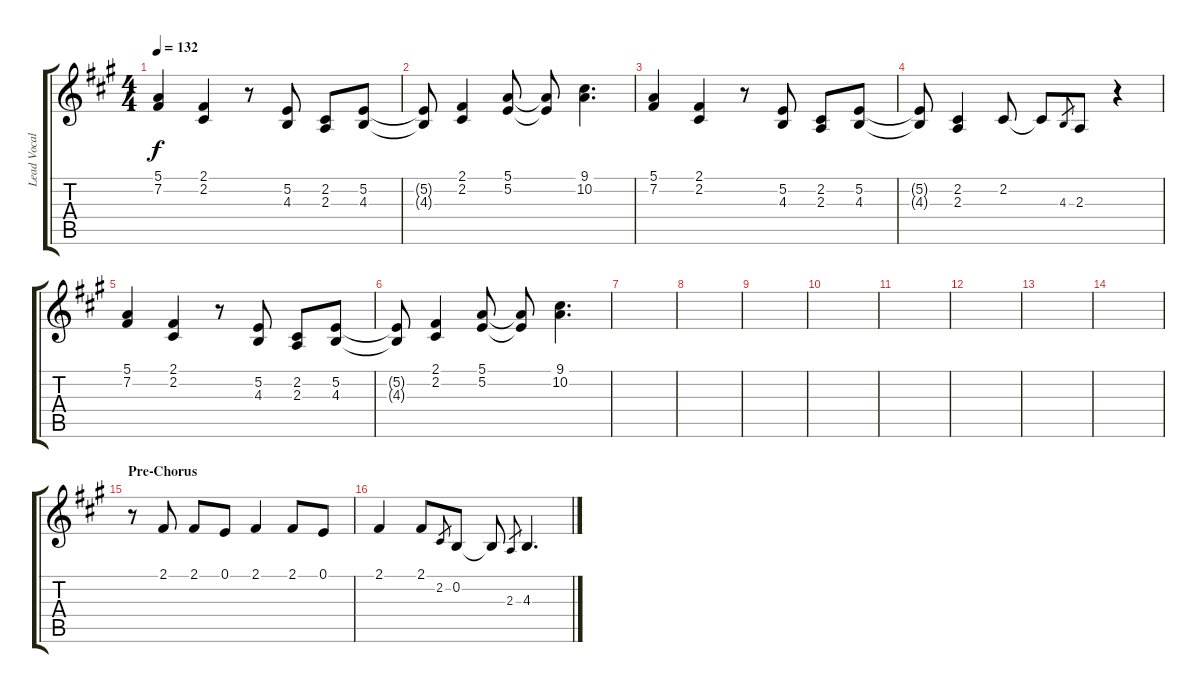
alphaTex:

\track ("Lead Vocals" "Lead Vocal") {instrument synthvoice}
\staff {score tabs}
\tuning (E4 B3 G3 D3 A2 E2) {hide}
\ts (4 4)
\tempo 132
\clef g2
\ks f#minor
(5.1 7.2).4{dy f} (2.1 2.2).4 r.8 (5.2 4.3).8 (2.2 2.3).8 (5.2 4.3).8 |
(5.2{t} 4.3{t}).8 (2.1 2.2).4 (5.1 5.2).8 (5.1{t} 5.2{t}).8 (9.1 10.2).4{d} |
(5.1 7.2).4 (2.1 2.2).4 r.8 (5.2 4.3).8 (2.2 2.3).8 (5.2 4.3).8 |
(5.2{t} 4.3{t}).8 (2.2 2.3).4 2.2.8 2.2{t}.8 4.3.8{gr} 2.3.8 r.4 |
(5.1 7.2).4 (2.1 2.2).4 r.8 (5.2 4.3).8 (2.2 2.3).8 (5.2 4.3).8 |
(5.2{t} 4.3{t}).8 (2.1 2.2).4 (5.1 5.2).8 (5.1{t} 5.2{t}).8 (9.1 10.2).4{d} |
\ks a
|
|
|
|
\ks f#minor
|
|
|
|
\section ("" "Pre-Chorus")
r.8 2.1.8 2.1.8 0.1.8 2.1.4 2.1.8 0.1.8 |
2.1.4 2.1.8 2.2.8{gr} 0.2.8 0.2{t}.8 2.3.8{gr} 4.3.4{d}
